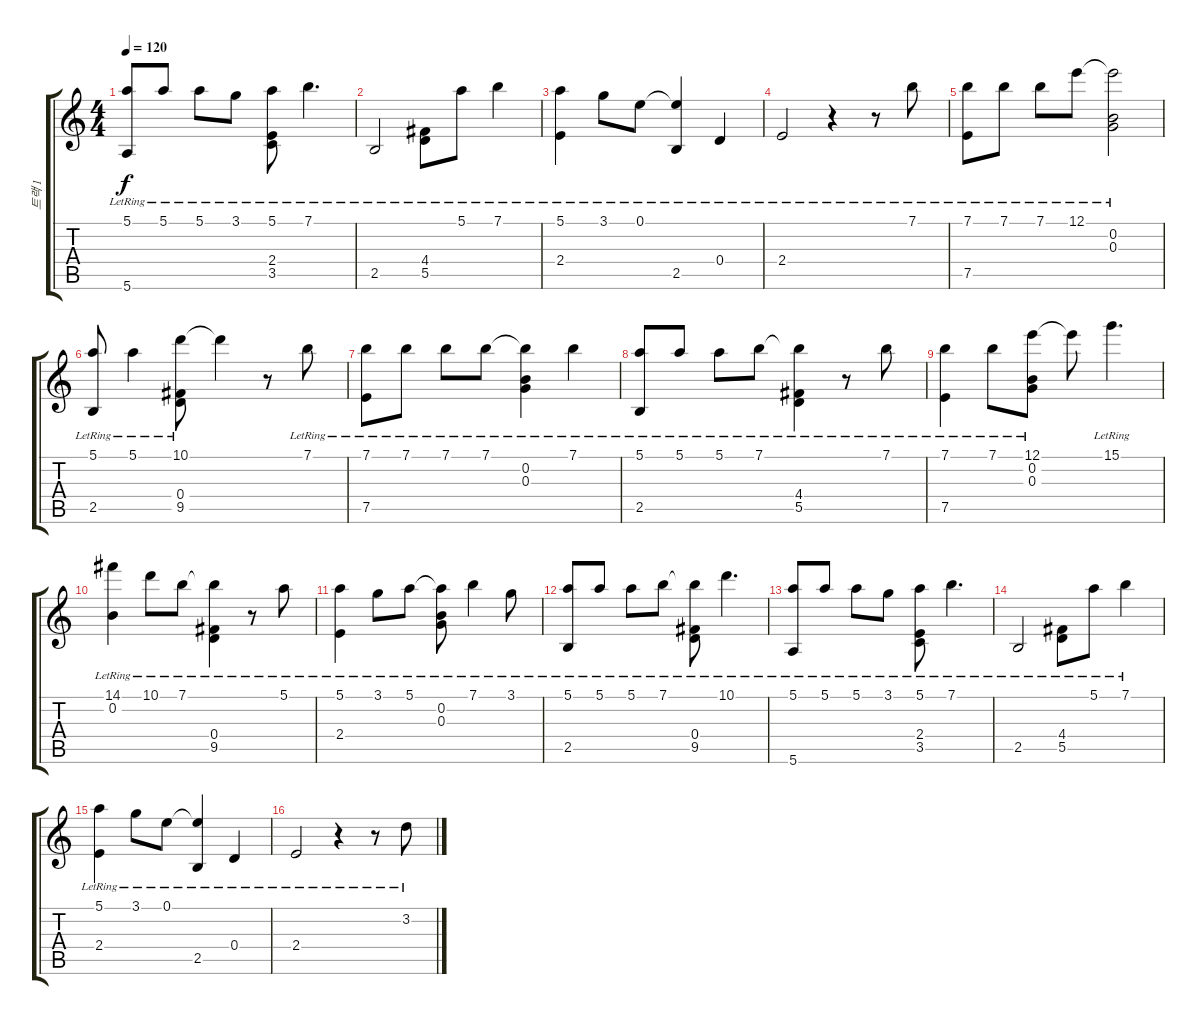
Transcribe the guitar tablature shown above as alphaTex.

\track ("트랙 1" "트랙 1") {instrument acousticguitarnylon}
\staff {score tabs}
\tuning (E4 B3 G3 D3 A2 E2) {hide}
\ts (4 4)
\tempo 120
\clef g2
\ks c
(5.1{lr} 5.6{lr}).8{dy f} 5.1{lr}.8 5.1{lr}.8 3.1{lr}.8 (5.1{lr} 2.4{lr} 3.5{lr}).8 7.1{lr}.4{d} |
2.5{lr}.2 (4.4{lr} 5.5{lr}).8 5.1{lr}.8 7.1{lr}.4 |
(5.1{lr} 2.4{lr}).4 3.1{lr}.8 0.1{lr}.8 (0.1{t} 2.5{lr}).4 0.4{lr}.4 |
2.4{lr}.2 r.4 r.8 7.1{lr}.8 |
(7.1{lr} 7.5{lr}).8 7.1{lr}.8 7.1{lr}.8 12.1{lr}.8 (12.1{t} 0.2{lr} 0.3{lr}).2 |
(5.1{lr} 2.5{lr}).8 5.1{lr}.4 (10.1{lr} 0.4{lr} 9.5{lr}).8 10.1{t}.4 r.8 7.1{lr}.8 |
(7.1{lr} 7.5{lr}).8 7.1{lr}.8 7.1{lr}.8 7.1{lr}.8 (7.1{t} 0.2{lr} 0.3{lr}).4 7.1{lr}.4 |
(5.1{lr} 2.5{lr}).8 5.1{lr}.8 5.1{lr}.8 7.1{lr}.8 (7.1{t} 4.4{lr} 5.5{lr}).4 r.8 7.1{lr}.8 |
(7.1{lr} 7.5{lr}).4 7.1{lr}.8 (12.1{lr} 0.2{lr} 0.3{lr}).8 12.1{t}.8 15.1{lr}.4{d} |
(14.1{lr} 0.2{lr}).4 10.1{lr}.8 7.1{lr}.8 (7.1{t} 0.4{lr} 9.5{lr}).4 r.8 5.1{lr}.8 |
(5.1{lr} 2.4{lr}).4 3.1{lr}.8 5.1{lr}.8 (5.1{t} 0.2{lr} 0.3{lr}).8 7.1{lr}.4 3.1{lr}.8 |
(5.1{lr} 2.5{lr}).8 5.1{lr}.8 5.1{lr}.8 7.1{lr}.8 (7.1{t} 0.4{lr} 9.5{lr}).8 10.1{lr}.4{d} |
(5.1{lr} 5.6{lr}).8 5.1{lr}.8 5.1{lr}.8 3.1{lr}.8 (5.1{lr} 2.4{lr} 3.5{lr}).8 7.1{lr}.4{d} |
2.5{lr}.2 (4.4{lr} 5.5{lr}).8 5.1{lr}.8 7.1{lr}.4 |
(5.1{lr} 2.4{lr}).4 3.1{lr}.8 0.1{lr}.8 (0.1{t} 2.5{lr}).4 0.4{lr}.4 |
2.4{lr}.2 r.4 r.8 3.2{lr}.8
